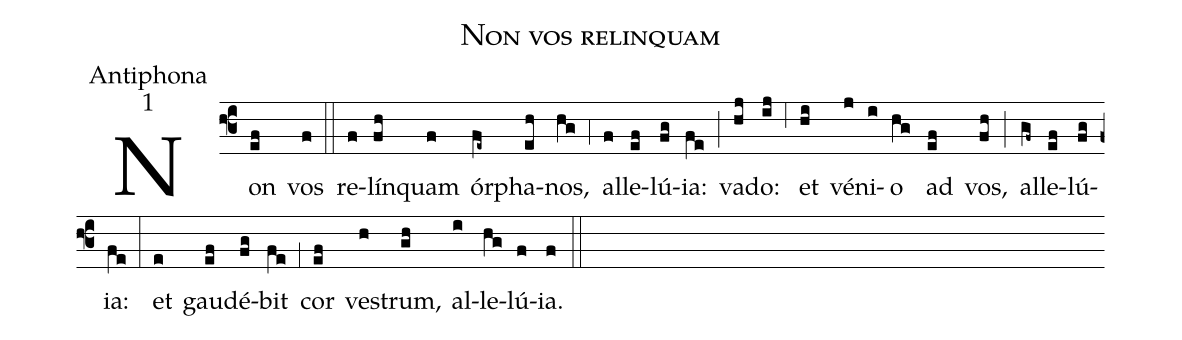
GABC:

name:Non vos relinquam;
office-part:Antiphona;
mode:1;
%%
(f3) Non(ef) vos(f) (::)
re(f)lín(fh)quam(f) ór(fe~)pha(eh)nos,(hg) (,4) al(f)le(ef)lú(fg)ia:(fe) (;) va(hj)do:(ij) (,6) et(hi) vé(j)ni(i)o(hg) ad(ef) vos,(fh) (;) al(gf~)le(ef)lú(fg)ia:(fe) (:)
et(e) gau(ef)dé(fg)bit(fe) (,1) cor(ef) ve(h)strum,(gh) al(i)le(hg)lú(f)ia.(f) (::)
